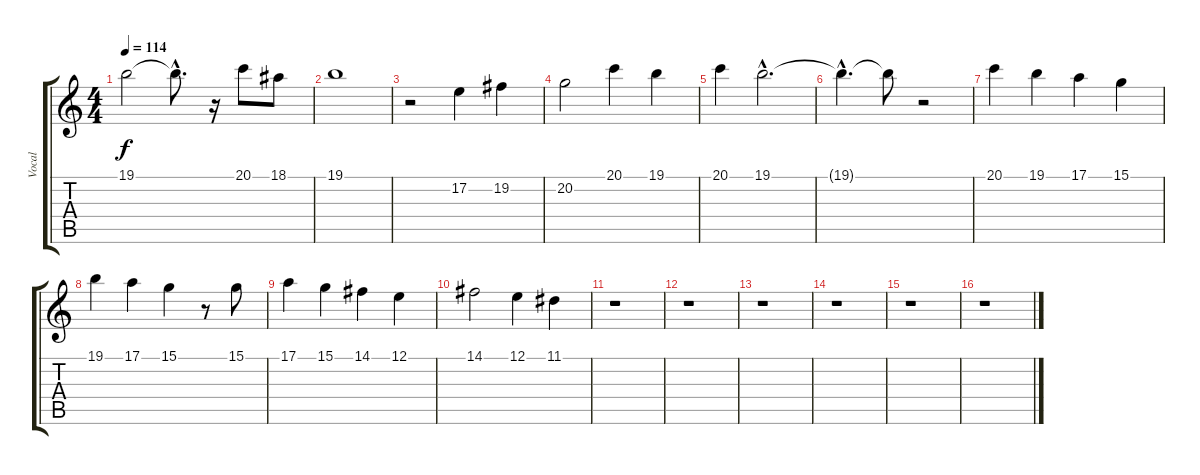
\track ("Vocal" "Vocal") {instrument synthvoice}
\staff {score tabs}
\tuning (E4 B3 G3 D3 A2 E2) {hide}
\ts (4 4)
\tempo 114
\clef g2
\ks c
19.1.2{dy f} 19.1{hac t}.8{d} r.16 20.1.8 18.1.8 |
19.1.1 |
r.2 17.2.4 19.2.4 |
20.2.2 20.1.4 19.1.4 |
20.1.4 19.1{hac}.2{d} |
19.1{hac t}.4{d} 19.1{t}.8 r.2 |
20.1.4 19.1.4 17.1.4 15.1.4 |
19.1.4 17.1.4 15.1.4 r.8 15.1.8 |
17.1.4 15.1.4 14.1.4 12.1.4 |
14.1.2 12.1.4 11.1.4 |
r.1 |
r.1 |
r.1 |
r.1 |
r.1 |
r.1
